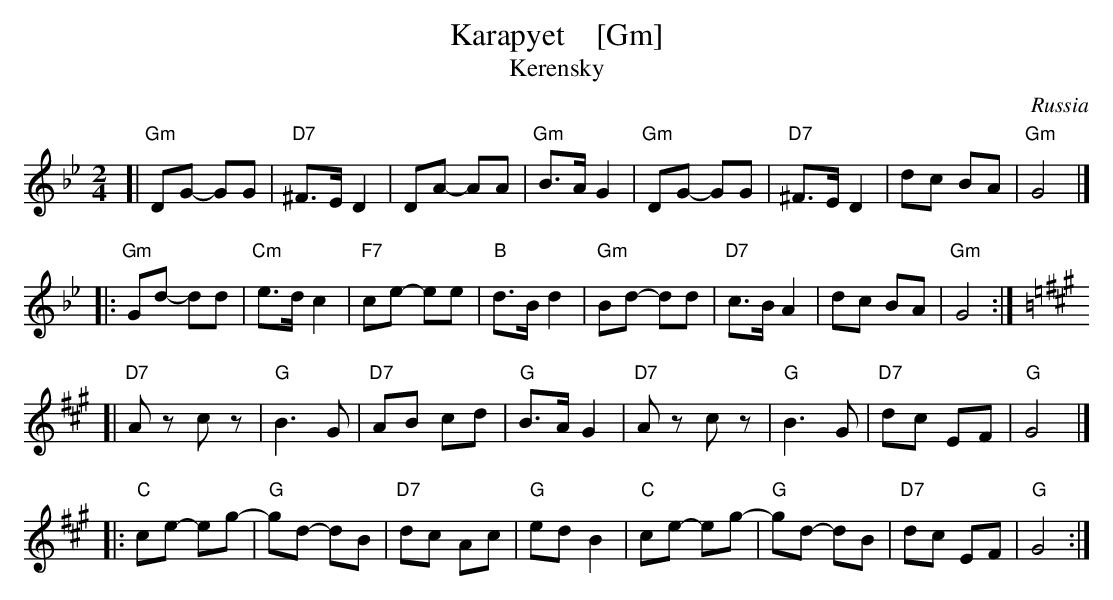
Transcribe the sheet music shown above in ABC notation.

X:1
T: Karapyet    [Gm]
T: Kerensky
O: Russia
M: 2/4
L: 1/8
K: Gm
[| "Gm"DG- GG | "D7"^F>E D2 |     DA- AA | "Gm"B>A G2 \
|  "Gm"DG- GG | "D7"^F>E D2 |     dc  BA | "Gm"G4     |]
|: "Gm"Gd- dd | "Cm"e>d  c2 | "F7"ce- ee | "B"d>B  d2 \
| " Gm"Bd- dd | "D7"c>B  A2 |     dc  BA | "Gm"G4    :|[K:A]
[| "D7"Az  cz | "G"B3    G  | "D7"AB  cd | "G"B>A  G2 \
|  "D7"Az  cz | "G"B3    G  | "D7"dc  EF | "G"G4     |]
|: "C"ce- eg- | "G"gd-   dB | "D7"dc  Ac | "G"ed  B2 \
|  "C"ce- eg- | "G"gd-   dB | "D7"dc  EF | "G"G4    :|
